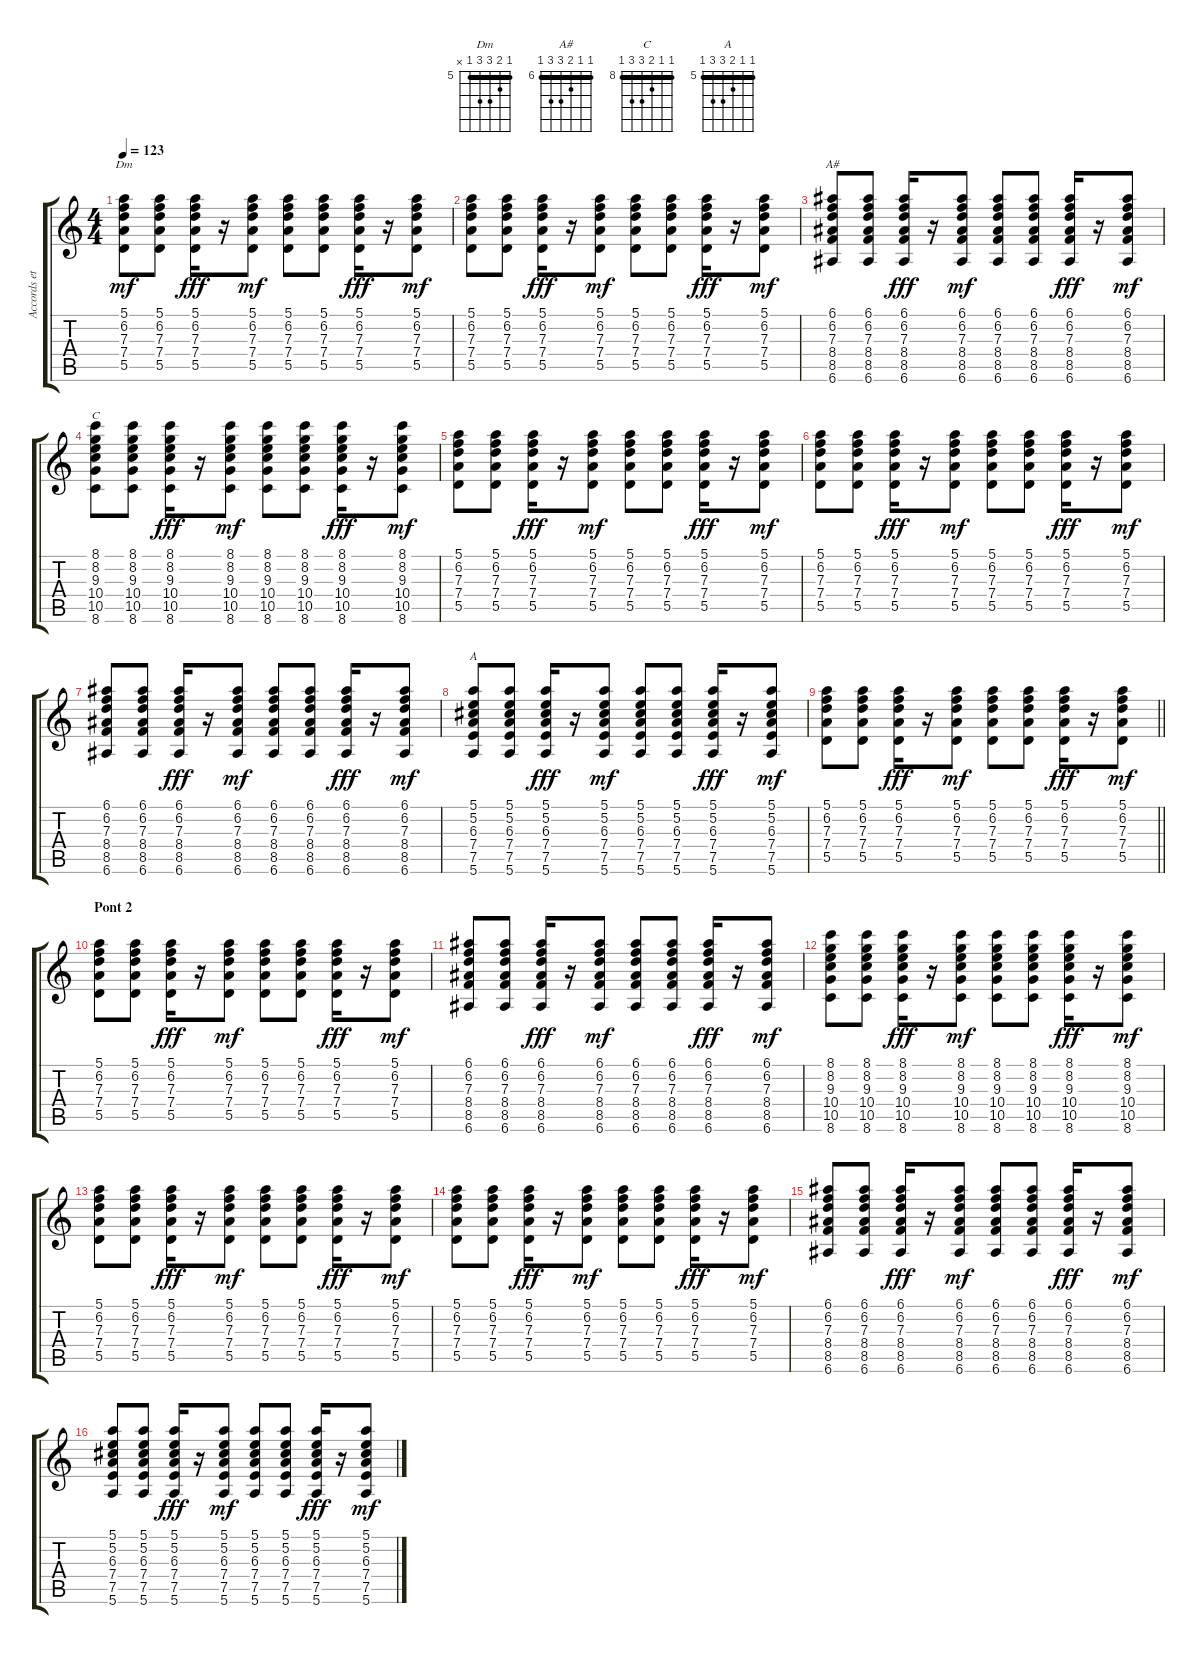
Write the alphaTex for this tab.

\track ("Accords et rythme" "Accords et") {instrument acousticguitarsteel}
\staff {score tabs}
\tuning (E4 B3 G3 D3 A2 E2) {hide}
\chord ("Dm" 5 6 7 7 5 x) {firstfret 5 barre 5}
\chord ("A#" 6 6 7 8 8 6) {firstfret 6 barre 6}
\chord ("C" 8 8 9 10 10 8) {firstfret 8 barre 8}
\chord ("A" 5 5 6 7 7 5) {firstfret 5 barre 5}
\ts (4 4)
\tempo 123
\clef g2
\ks c
(5.1 6.2 7.3 7.4 5.5).8{ch "Dm" dy mf} (5.1 6.2 7.3 7.4 5.5).8 (5.1 6.2 7.3 7.4 5.5).16{dy fff} r.16 (5.1 6.2 7.3 7.4 5.5).8{dy mf} (5.1 6.2 7.3 7.4 5.5).8 (5.1 6.2 7.3 7.4 5.5).8 (5.1 6.2 7.3 7.4 5.5).16{dy fff} r.16 (5.1 6.2 7.3 7.4 5.5).8{dy mf} |
(5.1 6.2 7.3 7.4 5.5).8 (5.1 6.2 7.3 7.4 5.5).8 (5.1 6.2 7.3 7.4 5.5).16{dy fff} r.16 (5.1 6.2 7.3 7.4 5.5).8{dy mf} (5.1 6.2 7.3 7.4 5.5).8 (5.1 6.2 7.3 7.4 5.5).8 (5.1 6.2 7.3 7.4 5.5).16{dy fff} r.16 (5.1 6.2 7.3 7.4 5.5).8{dy mf} |
(6.1 6.2 7.3 8.4 8.5 6.6).8{ch "A#"} (6.1 6.2 7.3 8.4 8.5 6.6).8 (6.1 6.2 7.3 8.4 8.5 6.6).16{dy fff} r.16 (6.1 6.2 7.3 8.4 8.5 6.6).8{dy mf} (6.1 6.2 7.3 8.4 8.5 6.6).8 (6.1 6.2 7.3 8.4 8.5 6.6).8 (6.1 6.2 7.3 8.4 8.5 6.6).16{dy fff} r.16 (6.1 6.2 7.3 8.4 8.5 6.6).8{dy mf} |
(8.1 8.2 9.3 10.4 10.5 8.6).8{ch "C"} (8.1 8.2 9.3 10.4 10.5 8.6).8 (8.1 8.2 9.3 10.4 10.5 8.6).16{dy fff} r.16 (8.1 8.2 9.3 10.4 10.5 8.6).8{dy mf} (8.1 8.2 9.3 10.4 10.5 8.6).8 (8.1 8.2 9.3 10.4 10.5 8.6).8 (8.1 8.2 9.3 10.4 10.5 8.6).16{dy fff} r.16 (8.1 8.2 9.3 10.4 10.5 8.6).8{dy mf} |
(5.1 6.2 7.3 7.4 5.5).8 (5.1 6.2 7.3 7.4 5.5).8 (5.1 6.2 7.3 7.4 5.5).16{dy fff} r.16 (5.1 6.2 7.3 7.4 5.5).8{dy mf} (5.1 6.2 7.3 7.4 5.5).8 (5.1 6.2 7.3 7.4 5.5).8 (5.1 6.2 7.3 7.4 5.5).16{dy fff} r.16 (5.1 6.2 7.3 7.4 5.5).8{dy mf} |
(5.1 6.2 7.3 7.4 5.5).8 (5.1 6.2 7.3 7.4 5.5).8 (5.1 6.2 7.3 7.4 5.5).16{dy fff} r.16 (5.1 6.2 7.3 7.4 5.5).8{dy mf} (5.1 6.2 7.3 7.4 5.5).8 (5.1 6.2 7.3 7.4 5.5).8 (5.1 6.2 7.3 7.4 5.5).16{dy fff} r.16 (5.1 6.2 7.3 7.4 5.5).8{dy mf} |
(6.1 6.2 7.3 8.4 8.5 6.6).8 (6.1 6.2 7.3 8.4 8.5 6.6).8 (6.1 6.2 7.3 8.4 8.5 6.6).16{dy fff} r.16 (6.1 6.2 7.3 8.4 8.5 6.6).8{dy mf} (6.1 6.2 7.3 8.4 8.5 6.6).8 (6.1 6.2 7.3 8.4 8.5 6.6).8 (6.1 6.2 7.3 8.4 8.5 6.6).16{dy fff} r.16 (6.1 6.2 7.3 8.4 8.5 6.6).8{dy mf} |
(5.1 5.2 6.3 7.4 7.5 5.6).8{ch "A"} (5.1 5.2 6.3 7.4 7.5 5.6).8 (5.1 5.2 6.3 7.4 7.5 5.6).16{dy fff} r.16 (5.1 5.2 6.3 7.4 7.5 5.6).8{dy mf} (5.1 5.2 6.3 7.4 7.5 5.6).8 (5.1 5.2 6.3 7.4 7.5 5.6).8 (5.1 5.2 6.3 7.4 7.5 5.6).16{dy fff} r.16 (5.1 5.2 6.3 7.4 7.5 5.6).8{dy mf} |
\barLineRight lightlight
(5.1 6.2 7.3 7.4 5.5).8 (5.1 6.2 7.3 7.4 5.5).8 (5.1 6.2 7.3 7.4 5.5).16{dy fff} r.16 (5.1 6.2 7.3 7.4 5.5).8{dy mf} (5.1 6.2 7.3 7.4 5.5).8 (5.1 6.2 7.3 7.4 5.5).8 (5.1 6.2 7.3 7.4 5.5).16{dy fff} r.16 (5.1 6.2 7.3 7.4 5.5).8{dy mf} |
\section ("" "Pont 2")
(5.1 6.2 7.3 7.4 5.5).8 (5.1 6.2 7.3 7.4 5.5).8 (5.1 6.2 7.3 7.4 5.5).16{dy fff} r.16 (5.1 6.2 7.3 7.4 5.5).8{dy mf} (5.1 6.2 7.3 7.4 5.5).8 (5.1 6.2 7.3 7.4 5.5).8 (5.1 6.2 7.3 7.4 5.5).16{dy fff} r.16 (5.1 6.2 7.3 7.4 5.5).8{dy mf} |
(6.1 6.2 7.3 8.4 8.5 6.6).8 (6.1 6.2 7.3 8.4 8.5 6.6).8 (6.1 6.2 7.3 8.4 8.5 6.6).16{dy fff} r.16 (6.1 6.2 7.3 8.4 8.5 6.6).8{dy mf} (6.1 6.2 7.3 8.4 8.5 6.6).8 (6.1 6.2 7.3 8.4 8.5 6.6).8 (6.1 6.2 7.3 8.4 8.5 6.6).16{dy fff} r.16 (6.1 6.2 7.3 8.4 8.5 6.6).8{dy mf} |
(8.1 8.2 9.3 10.4 10.5 8.6).8 (8.1 8.2 9.3 10.4 10.5 8.6).8 (8.1 8.2 9.3 10.4 10.5 8.6).16{dy fff} r.16 (8.1 8.2 9.3 10.4 10.5 8.6).8{dy mf} (8.1 8.2 9.3 10.4 10.5 8.6).8 (8.1 8.2 9.3 10.4 10.5 8.6).8 (8.1 8.2 9.3 10.4 10.5 8.6).16{dy fff} r.16 (8.1 8.2 9.3 10.4 10.5 8.6).8{dy mf} |
(5.1 6.2 7.3 7.4 5.5).8 (5.1 6.2 7.3 7.4 5.5).8 (5.1 6.2 7.3 7.4 5.5).16{dy fff} r.16 (5.1 6.2 7.3 7.4 5.5).8{dy mf} (5.1 6.2 7.3 7.4 5.5).8 (5.1 6.2 7.3 7.4 5.5).8 (5.1 6.2 7.3 7.4 5.5).16{dy fff} r.16 (5.1 6.2 7.3 7.4 5.5).8{dy mf} |
(5.1 6.2 7.3 7.4 5.5).8 (5.1 6.2 7.3 7.4 5.5).8 (5.1 6.2 7.3 7.4 5.5).16{dy fff} r.16 (5.1 6.2 7.3 7.4 5.5).8{dy mf} (5.1 6.2 7.3 7.4 5.5).8 (5.1 6.2 7.3 7.4 5.5).8 (5.1 6.2 7.3 7.4 5.5).16{dy fff} r.16 (5.1 6.2 7.3 7.4 5.5).8{dy mf} |
(6.1 6.2 7.3 8.4 8.5 6.6).8 (6.1 6.2 7.3 8.4 8.5 6.6).8 (6.1 6.2 7.3 8.4 8.5 6.6).16{dy fff} r.16 (6.1 6.2 7.3 8.4 8.5 6.6).8{dy mf} (6.1 6.2 7.3 8.4 8.5 6.6).8 (6.1 6.2 7.3 8.4 8.5 6.6).8 (6.1 6.2 7.3 8.4 8.5 6.6).16{dy fff} r.16 (6.1 6.2 7.3 8.4 8.5 6.6).8{dy mf} |
(5.1 5.2 6.3 7.4 7.5 5.6).8 (5.1 5.2 6.3 7.4 7.5 5.6).8 (5.1 5.2 6.3 7.4 7.5 5.6).16{dy fff} r.16 (5.1 5.2 6.3 7.4 7.5 5.6).8{dy mf} (5.1 5.2 6.3 7.4 7.5 5.6).8 (5.1 5.2 6.3 7.4 7.5 5.6).8 (5.1 5.2 6.3 7.4 7.5 5.6).16{dy fff} r.16 (5.1 5.2 6.3 7.4 7.5 5.6).8{dy mf}
